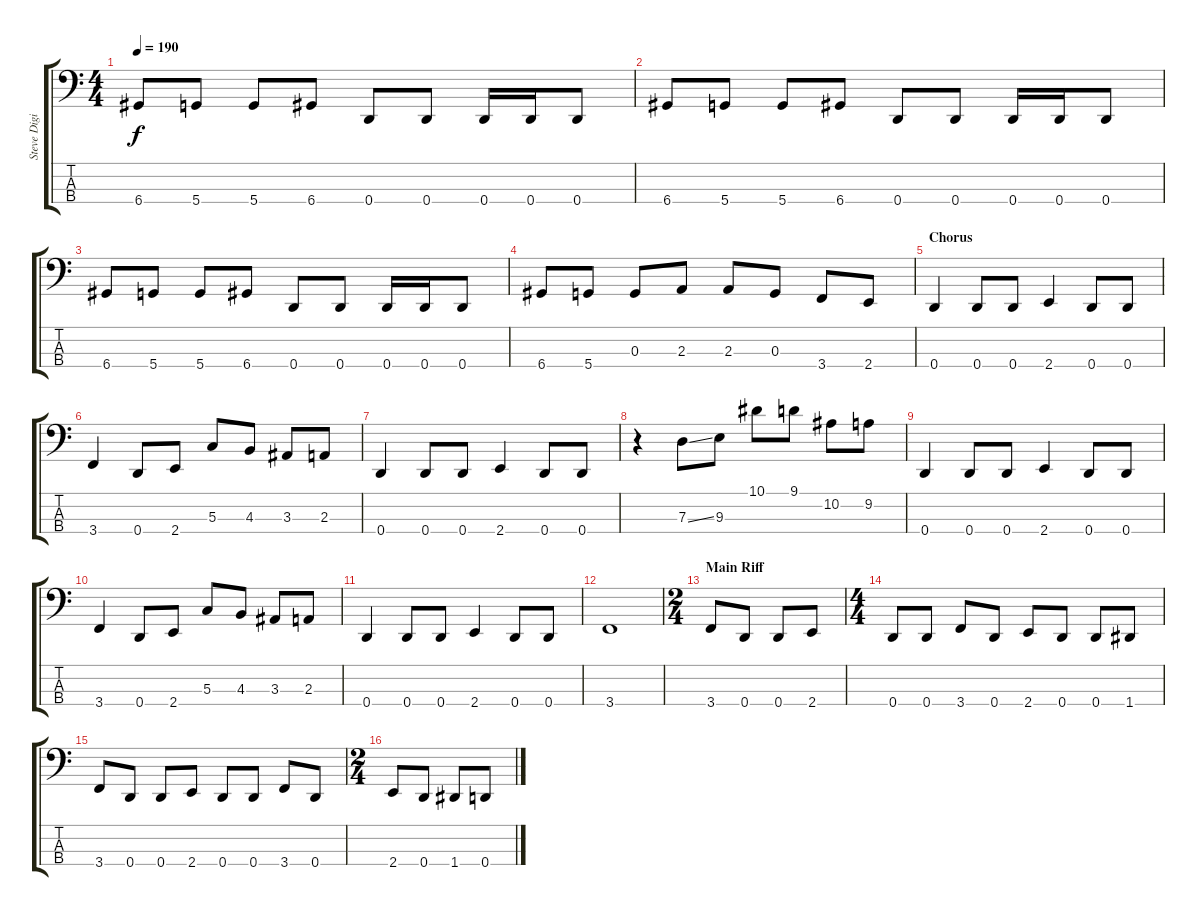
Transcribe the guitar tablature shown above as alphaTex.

\track ("Steve Digiorgio - Bass Guitar" "Steve Digi") {instrument fretlessbass}
\staff {score tabs}
\tuning (F2 C2 G1 D1) {hide}
\ts (4 4)
\tempo 190
\clef f4
\ks c
6.4.8{dy f} 5.4.8 5.4.8 6.4.8 0.4.8 0.4.8 0.4.16 0.4.16 0.4.8 |
6.4.8 5.4.8 5.4.8 6.4.8 0.4.8 0.4.8 0.4.16 0.4.16 0.4.8 |
6.4.8 5.4.8 5.4.8 6.4.8 0.4.8 0.4.8 0.4.16 0.4.16 0.4.8 |
6.4.8 5.4.8 0.3.8 2.3.8 2.3.8 0.3.8 3.4.8 2.4.8 |
\section ("" "Chorus")
0.4.4 0.4.8 0.4.8 2.4.4 0.4.8 0.4.8 |
3.4.4 0.4.8 2.4.8 5.3.8 4.3.8 3.3.8 2.3.8 |
0.4.4 0.4.8 0.4.8 2.4.4 0.4.8 0.4.8 |
r.4 7.3{ss}.8 9.3.8 10.1.8 9.1.8 10.2.8 9.2.8 |
0.4.4 0.4.8 0.4.8 2.4.4 0.4.8 0.4.8 |
3.4.4 0.4.8 2.4.8 5.3.8 4.3.8 3.3.8 2.3.8 |
0.4.4 0.4.8 0.4.8 2.4.4 0.4.8 0.4.8 |
3.4.1 |
\ts (2 4)
\section ("" "Main Riff")
3.4.8 0.4.8 0.4.8 2.4.8 |
\ts (4 4)
0.4.8 0.4.8 3.4.8 0.4.8 2.4.8 0.4.8 0.4.8 1.4.8 |
3.4.8 0.4.8 0.4.8 2.4.8 0.4.8 0.4.8 3.4.8 0.4.8 |
\ts (2 4)
2.4.8 0.4.8 1.4.8 0.4.8
